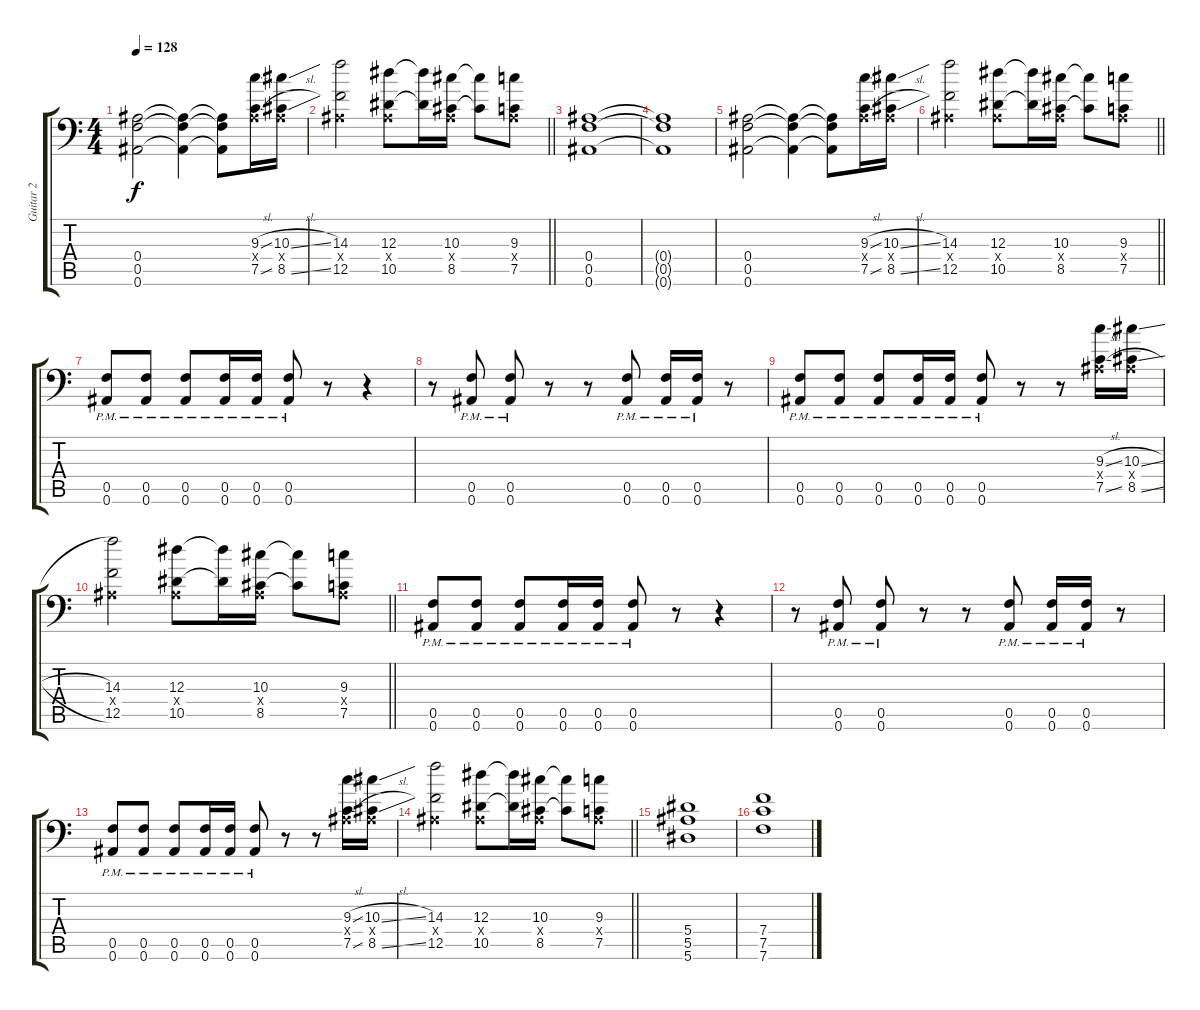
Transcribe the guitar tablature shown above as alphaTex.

\track ("Guitar 2" "Guitar 2") {instrument distortionguitar}
\staff {score tabs}
\tuning (C4 G3 Eb3 Bb2 F2 Bb1) {hide}
\ts (4 4)
\tempo 128
\clef f4
\ks c
(0.4 0.5 0.6).2{dy f} (0.4{t} 0.5{t} 0.6{t}).4 (0.4{t} 0.5{t} 0.6{t}).8 (9.3{sl} 0.4{x} 7.5{sl}).16 (10.3{sl} 0.4{x} 8.5{sl}).16 |
\barLineRight lightlight
(14.3 0.4{x} 12.5).2 (12.3 0.4{x} 10.5).8 (12.3{t} 10.5{t}).16 (10.3 0.4{x} 8.5).16 (10.3{t} 8.5{t}).8 (9.3 0.4{x} 7.5).8 |
(0.4 0.5 0.6).1 |
(0.4{t} 0.5{t} 0.6{t}).1 |
(0.4 0.5 0.6).2 (0.4{t} 0.5{t} 0.6{t}).4 (0.4{t} 0.5{t} 0.6{t}).8 (9.3{sl} 0.4{x} 7.5{sl}).16 (10.3{sl} 0.4{x} 8.5{sl}).16 |
\barLineRight lightlight
(14.3 0.4{x} 12.5).2 (12.3 0.4{x} 10.5).8 (12.3{t} 10.5{t}).16 (10.3 0.4{x} 8.5).16 (10.3{t} 8.5{t}).8 (9.3 0.4{x} 7.5).8 |
(0.5{pm} 0.6{pm}).8 (0.5{pm} 0.6{pm}).8 (0.5{pm} 0.6{pm}).8 (0.5{pm} 0.6{pm}).16 (0.5{pm} 0.6{pm}).16 (0.5{pm} 0.6{pm}).8 r.8 r.4 |
r.8 (0.5{pm} 0.6{pm}).8 (0.5{pm} 0.6{pm}).8 r.8 r.8 (0.5{pm} 0.6{pm}).8 (0.5{pm} 0.6{pm}).16 (0.5{pm} 0.6{pm}).16 r.8 |
(0.5{pm} 0.6{pm}).8 (0.5{pm} 0.6{pm}).8 (0.5{pm} 0.6{pm}).8 (0.5{pm} 0.6{pm}).16 (0.5{pm} 0.6{pm}).16 (0.5{pm} 0.6{pm}).8 r.8 r.8 (9.3{sl} 0.4{x} 7.5{sl}).16 (10.3{sl} 0.4{x} 8.5{sl}).16 |
\barLineRight lightlight
(14.3 0.4{x} 12.5).2 (12.3 0.4{x} 10.5).8 (12.3{t} 10.5{t}).16 (10.3 0.4{x} 8.5).16 (10.3{t} 8.5{t}).8 (9.3 0.4{x} 7.5).8 |
(0.5{pm} 0.6{pm}).8 (0.5{pm} 0.6{pm}).8 (0.5{pm} 0.6{pm}).8 (0.5{pm} 0.6{pm}).16 (0.5{pm} 0.6{pm}).16 (0.5{pm} 0.6{pm}).8 r.8 r.4 |
r.8 (0.5{pm} 0.6{pm}).8 (0.5{pm} 0.6{pm}).8 r.8 r.8 (0.5{pm} 0.6{pm}).8 (0.5{pm} 0.6{pm}).16 (0.5{pm} 0.6{pm}).16 r.8 |
(0.5{pm} 0.6{pm}).8 (0.5{pm} 0.6{pm}).8 (0.5{pm} 0.6{pm}).8 (0.5{pm} 0.6{pm}).16 (0.5{pm} 0.6{pm}).16 (0.5{pm} 0.6{pm}).8 r.8 r.8 (9.3{sl} 0.4{x} 7.5{sl}).16 (10.3{sl} 0.4{x} 8.5{sl}).16 |
\barLineRight lightlight
(14.3 0.4{x} 12.5).2 (12.3 0.4{x} 10.5).8 (12.3{t} 10.5{t}).16 (10.3 0.4{x} 8.5).16 (10.3{t} 8.5{t}).8 (9.3 0.4{x} 7.5).8 |
(5.4 5.5 5.6).1 |
(7.4 7.5 7.6).1
